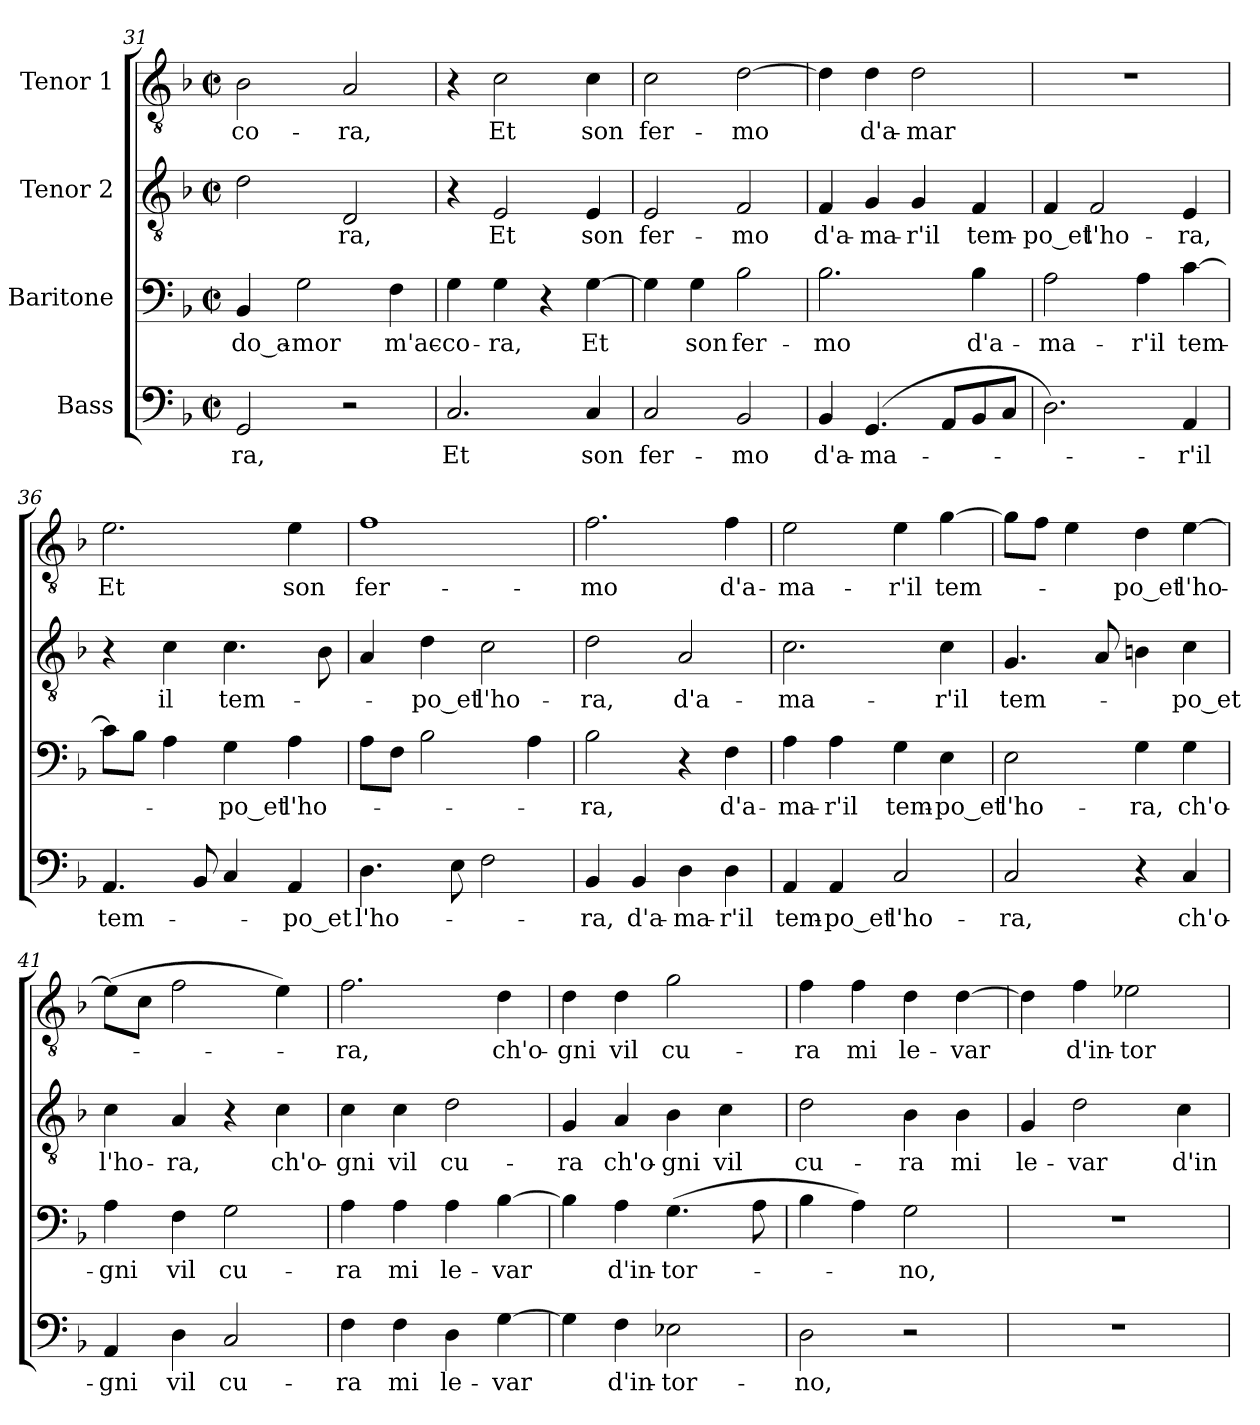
**kern	**text	**kern	**text	**kern	**text	**kern	**text
*part4	*part4	*part3	*part3	*part2	*part2	*part1	*part1
*staff4	*staff4	*staff3	*staff3	*staff2	*staff2	*staff1	*staff1
*I"Bass	*	*I"Baritone	*	*I"Tenor 2	*	*I"Tenor 1	*
!!LO:LB:g=z
*clefF4	*	*clefF4	*	*clefGv2	*	*clefGv2	*
*k[b-]	*	*k[b-]	*	*k[b-]	*	*k[b-]	*
*F:	*	*F:	*	*F:	*	*F:	*
*M2/2	*	*M2/2	*	*M2/2	*	*M2/2	*
*met(c|)	*	*met(c|)	*	*met(c|)	*	*met(c|)	*
=31	=31	=31	=31	=31	=31	=31	=31
2GG/	-ra,	4BB-/	-do_a-	2d\	.	2B-\	-co-
.	.	2G\	-mor	.	.	.	.
2r	.	.	.	2D/	-ra,	2A/	-ra,
.	.	4F\	m'ac-	.	.	.	.
=32	=32	=32	=32	=32	=32	=32	=32
2.C/	Et	4G\	-co-	4r	.	4r	.
.	.	4G\	-ra,	2E/	Et	2c\	Et
.	.	4r	.	.	.	.	.
4C/	son	[4G\	Et	4E/	son	4c\	son
=33	=33	=33	=33	=33	=33	=33	=33
2C/	fer-	4G\]	.	2E/	fer-	2c\	fer-
.	.	4G\	son	.	.	.	.
2BB-/	-mo	2B-\	fer-	2F/	-mo	[2d\	-mo
=34	=34	=34	=34	=34	=34	=34	=34
4BB-/	d'a-	2.B-\	-mo	4F/	d'a-	4d\]	.
(4.GG/	-ma-	.	.	4G/	-ma-	4d\	d'a-
.	.	.	.	4G/	-r'il	2d\	-mar
8AA/L	.	.	.	.	.	.	.
8BB-/	.	4B-\	d'a-	4F/	tem-	.	.
8C/J	.	.	.	.	.	.	.
=35	=35	=35	=35	=35	=35	=35	=35
2.D\)	.	2A\	-ma-	4F/	-po_et	1r	.
.	.	.	.	2F/	l'ho-	.	.
.	.	4A\	-r'il	.	.	.	.
4AA/	-r'il	[4c\	tem-	4E/	-ra,	.	.
!!LO:LB:g=z
=36	=36	=36	=36	=36	=36	=36	=36
4.AA/	tem-	8c\L]	.	4r	.	2.e\	Et
.	.	8B-\J	.	.	.	.	.
.	.	4A\	.	4c\	il	.	.
8BB-/	.	.	.	.	.	.	.
4C/	.	4G\	-po_et	4.c\	tem-	.	.
4AA/	-po_et	4A\	l'ho-	.	.	4e\	son
.	.	.	.	8B-\	.	.	.
=37	=37	=37	=37	=37	=37	=37	=37
4.D\	l'ho-	8A\L	.	4A/	.	1f	fer-
.	.	8F\J	.	.	.	.	.
.	.	2B-\	.	4d\	-po_et	.	.
8E\	.	.	.	.	.	.	.
2F\	.	.	.	2c\	l'ho-	.	.
.	.	4A\	.	.	.	.	.
=38	=38	=38	=38	=38	=38	=38	=38
4BB-/	-ra,	2B-\	-ra,	2d\	-ra,	2.f\	-mo
4BB-/	d'a-	.	.	.	.	.	.
4D\	-ma-	4r	.	2A/	d'a-	.	.
4D\	-r'il	4F\	d'a-	.	.	4f\	d'a-
=39	=39	=39	=39	=39	=39	=39	=39
4AA/	tem-	4A\	-ma-	2.c\	-ma-	2e\	-ma-
4AA/	-po_et	4A\	-r'il	.	.	.	.
2C/	l'ho-	4G\	tem-	.	.	4e\	-r'il
.	.	4E\	-po_et	4c\	-r'il	[4g\	tem-
=40	=40	=40	=40	=40	=40	=40	=40
2C/	-ra,	2E\	l'ho-	4.G/	tem-	8g\L]	.
.	.	.	.	.	.	8f\J	.
.	.	.	.	.	.	4e\	.
.	.	.	.	8A/	.	.	.
4r	.	4G\	-ra,	4Bn\	.	4d\	-po_et
4C/	ch'o-	4G\	ch'o-	4c\	-po_et	[4e\	l'ho-
!!LO:PB:g=z
=41	=41	=41	=41	=41	=41	=41	=41
4AA/	-gni	4A\	-gni	4c\	l'ho-	(8e\L]	.
.	.	.	.	.	.	8c\J	.
4D\	vil	4F\	vil	4A/	-ra,	2f\	.
2C/	cu-	2G\	cu-	4r	.	.	.
.	.	.	.	4c\	ch'o-	4e\)	.
=42	=42	=42	=42	=42	=42	=42	=42
4F\	-ra	4A\	-ra	4c\	-gni	2.f\	-ra,
4F\	mi	4A\	mi	4c\	vil	.	.
4D\	le-	4A\	le-	2d\	cu-	.	.
[4G\	-var	[4B-\	-var	.	.	4d\	ch'o-
=43	=43	=43	=43	=43	=43	=43	=43
4G\]	.	4B-\]	.	4G/	-ra	4d\	-gni
4F\	d'in-	4A\	d'in-	4A/	ch'o-	4d\	vil
2E-X\	-tor-	(4.G\	-tor-	4B-\	-gni	2g\	cu-
.	.	.	.	4c\	vil	.	.
.	.	8A\	.	.	.	.	.
=44	=44	=44	=44	=44	=44	=44	=44
2D\	-no,	4B-\	.	2d\	cu-	4f\	-ra
.	.	4A\)	.	.	.	4f\	mi
2r	.	2G\	-no,	4B-\	-ra	4d\	le-
.	.	.	.	4B-\	mi	[4d\	-var
=45	=45	=45	=45	=45	=45	=45	=45
1r	.	1r	.	4G/	le-	4d\]	.
.	.	.	.	2d\	-var	4f\	d'in-
.	.	.	.	.	.	2e-X\	-tor-
.	.	.	.	4c\	d'in-	.	.
=	=	=	=	=	=	=	=
*-	*-	*-	*-	*-	*-	*-	*-
